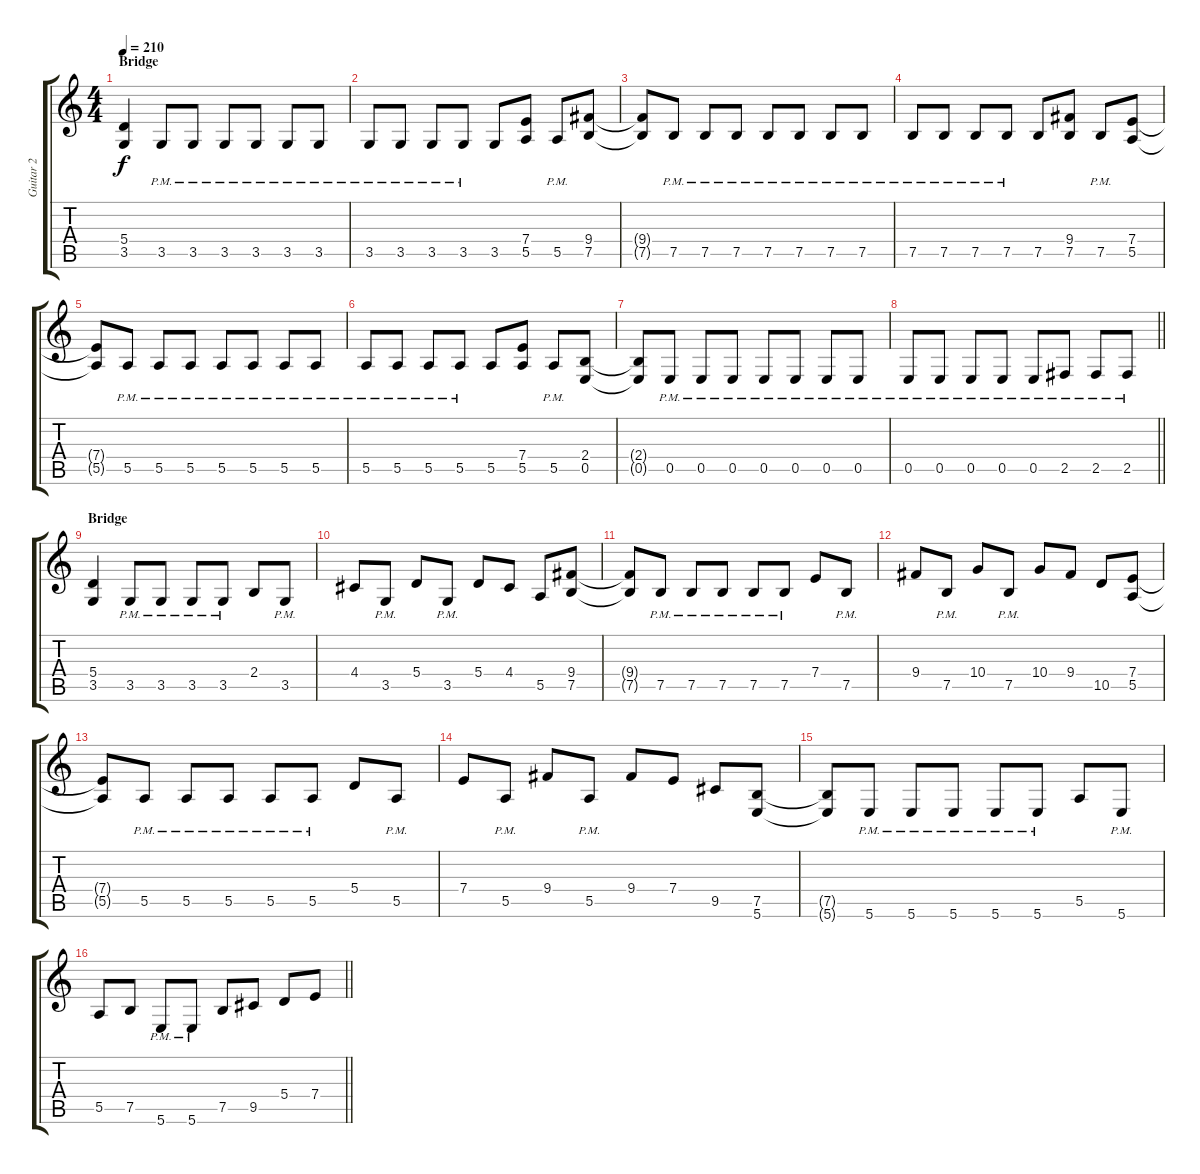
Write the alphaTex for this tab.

\track ("Guitar 2" "Guitar 2") {instrument distortionguitar}
\staff {score tabs}
\tuning (B3 Gb3 D3 A2 E2 B1) {hide}
\ts (4 4)
\section ("" "Bridge")
\tempo 210
\clef g2
\ks c
(5.4 3.5).4{dy f} 3.5{pm}.8 3.5{pm}.8 3.5{pm}.8 3.5{pm}.8 3.5{pm}.8 3.5{pm}.8 |
3.5{pm}.8 3.5{pm}.8 3.5{pm}.8 3.5{pm}.8 3.5.8 (7.4 5.5).8 5.5{pm}.8 (9.4 7.5).8 |
(9.4{t} 7.5{t}).8 7.5{pm}.8 7.5{pm}.8 7.5{pm}.8 7.5{pm}.8 7.5{pm}.8 7.5{pm}.8 7.5{pm}.8 |
7.5{pm}.8 7.5{pm}.8 7.5{pm}.8 7.5{pm}.8 7.5.8 (9.4 7.5).8 7.5{pm}.8 (7.4 5.5).8 |
(7.4{t} 5.5{t}).8 5.5{pm}.8 5.5{pm}.8 5.5{pm}.8 5.5{pm}.8 5.5{pm}.8 5.5{pm}.8 5.5{pm}.8 |
5.5{pm}.8 5.5{pm}.8 5.5{pm}.8 5.5{pm}.8 5.5.8 (7.4 5.5).8 5.5{pm}.8 (2.4 0.5).8 |
(2.4{t} 0.5{t}).8 0.5{pm}.8 0.5{pm}.8 0.5{pm}.8 0.5{pm}.8 0.5{pm}.8 0.5{pm}.8 0.5{pm}.8 |
\barLineRight lightlight
0.5{pm}.8 0.5{pm}.8 0.5{pm}.8 0.5{pm}.8 0.5{pm}.8 2.5{pm}.8 2.5{pm}.8 2.5{pm}.8 |
\section ("" "Bridge")
(5.4 3.5).4 3.5{pm}.8 3.5{pm}.8 3.5{pm}.8 3.5{pm}.8 2.4.8 3.5{pm}.8 |
4.4.8 3.5{pm}.8 5.4.8 3.5{pm}.8 5.4.8 4.4.8 5.5.8 (9.4 7.5).8 |
(9.4{t} 7.5{t}).8 7.5{pm}.8 7.5{pm}.8 7.5{pm}.8 7.5{pm}.8 7.5{pm}.8 7.4.8 7.5{pm}.8 |
9.4.8 7.5{pm}.8 10.4.8 7.5{pm}.8 10.4.8 9.4.8 10.5.8 (7.4 5.5).8 |
(7.4{t} 5.5{t}).8 5.5{pm}.8 5.5{pm}.8 5.5{pm}.8 5.5{pm}.8 5.5{pm}.8 5.4.8 5.5{pm}.8 |
7.4.8 5.5{pm}.8 9.4.8 5.5{pm}.8 9.4.8 7.4.8 9.5.8 (7.5 5.6).8 |
(7.5{t} 5.6{t}).8 5.6{pm}.8 5.6{pm}.8 5.6{pm}.8 5.6{pm}.8 5.6{pm}.8 5.5.8 5.6{pm}.8 |
\barLineRight lightlight
5.5.8 7.5.8 5.6{pm}.8 5.6{pm}.8 7.5.8 9.5.8 5.4.8 7.4.8
